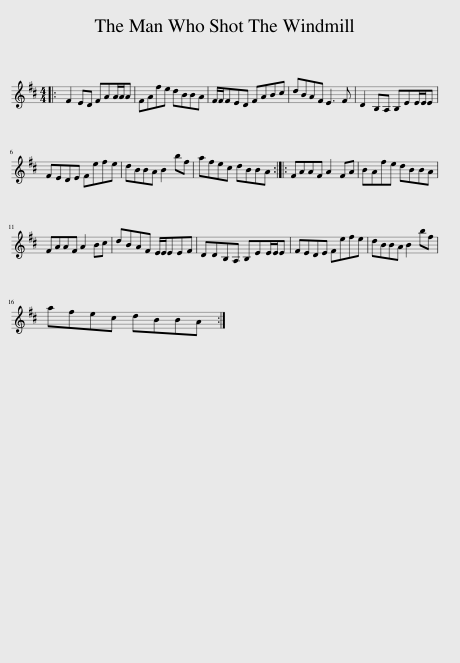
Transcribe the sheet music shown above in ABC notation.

X:1
L:1/8
M:4/4
I:linebreak $
K:D
V:1 treble
V:1
|: F2 ED FAA/A/A | FAfe dBBA | F/F/FED FABc | dBAF E3 F | D2 B,A, B,EE/E/E |$ %5
 FEDE Fefe | dBBA B2 bf | afec dBBA :: FAAF A2 FA | BAfe dBBA |$ %10
 FAAF A2 Bc | dBAF E/E/EEF | DDB,A, B,EE/E/E | FEDE Fefe | dBBA B2 bf |$ %15
 afec dBBA :| %16
